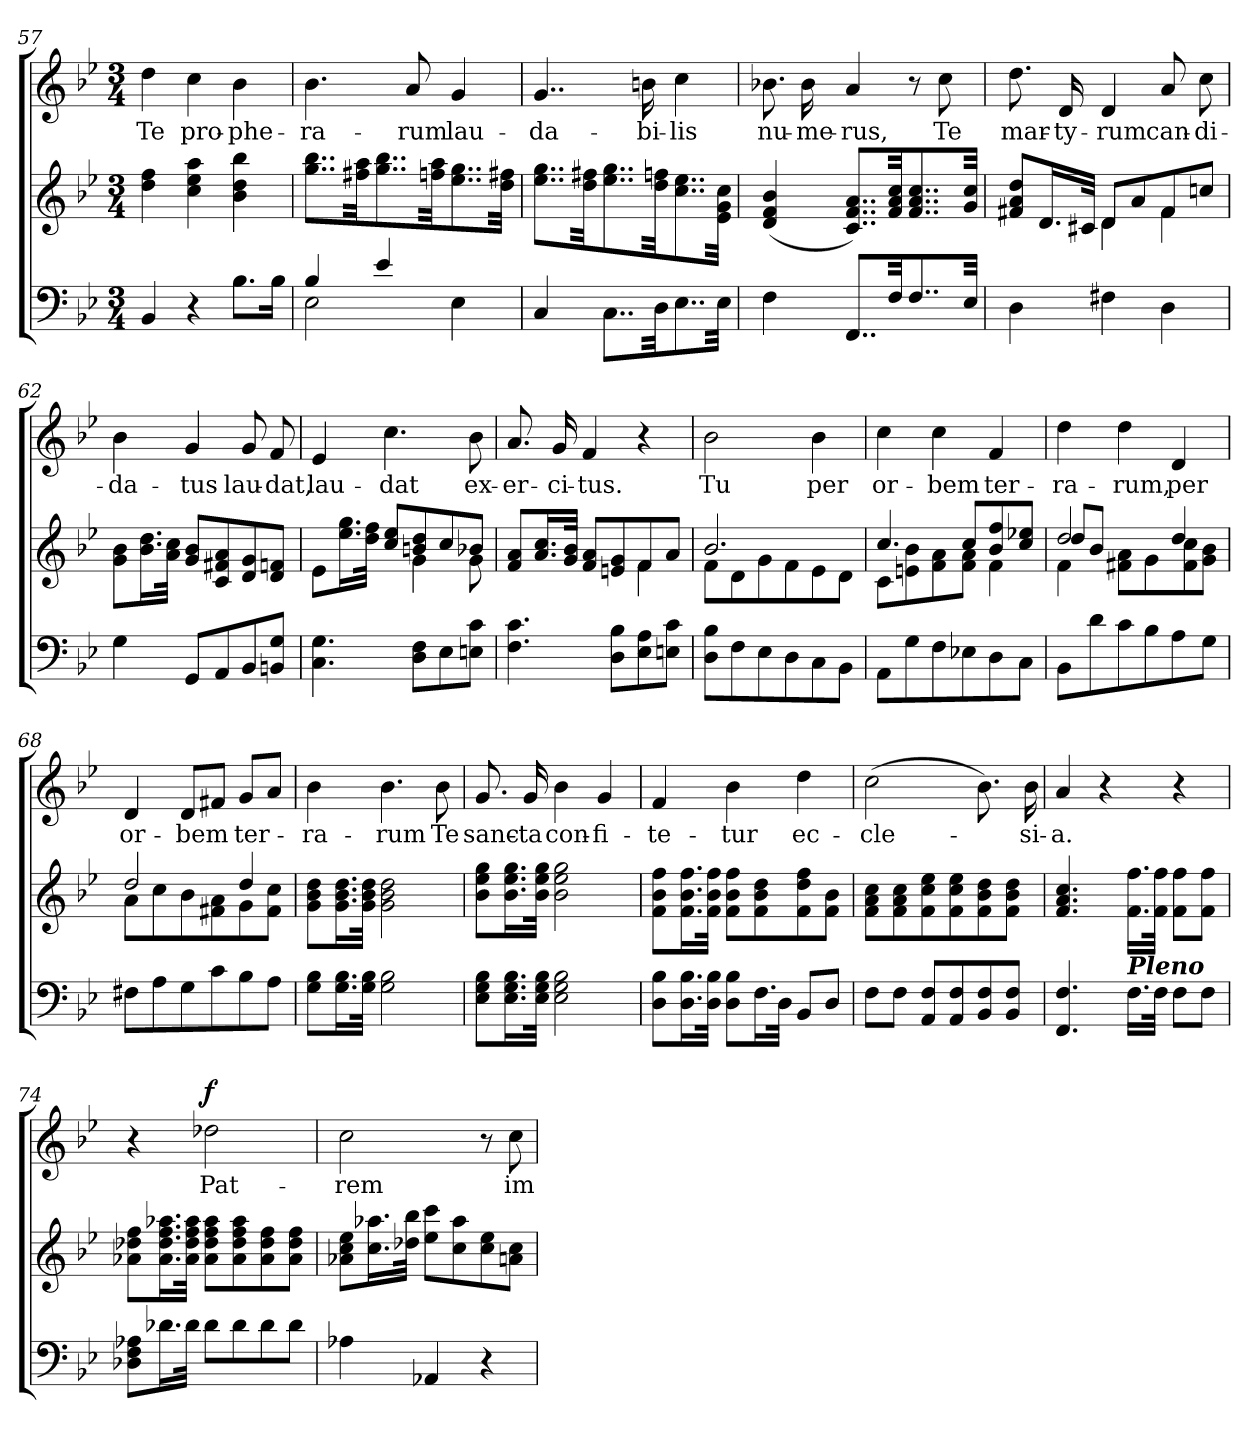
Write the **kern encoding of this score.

**kern	**kern	**kern	**text	**dynam
*part2	*part2	*part1	*part1	*part1
*staff3	*staff2	*staff1	*staff1	*staff1
*clefF4	*clefG2	*clefG2	*	*
*k[b-e-]	*k[b-e-]	*k[b-e-]	*	*
*B-:	*B-:	*B-:	*	*
*M3/4	*M3/4	*M3/4	*	*
=57	=57	=57	=57	=57
!	!	!	!LO:LY:b	!
4BB-/	4dd\ 4ff\	4dd\	Te	.
!	!	!	!LO:LY:b	!
4r	4cc\ 4ee-\ 4aa\	4cc\	pro-	.
!	!	!	!LO:LY:b	!
8.B-\L	4b-\ 4dd\ 4bb-\	4b-\	-phe-	.
16B-\Jk	.	.	.	.
!!LO:PB:g=z
=58	=58	=58	=58	=58
*^	*	*	*	*
!	!	!	!	!LO:LY:b	!
4B-/	2E-\	8..gg\ 8..bb-\L	4.b-\	-ra-	.
.	.	32ff#X\ 32aa\kk	.	.	.
4e-/	.	8..gg\ 8..bb-\	.	.	.
!	!	!	!	!LO:LY:b	!
.	.	.	8a/	-rum	.
.	.	32ffn\ 32aa\kk	.	.	.
!	!	!	!	!LO:LY:b	!
4ryy	4E-\	8..ee-\ 8..gg\	4g/	lau-	.
.	.	32dd\ 32ff#X\Jkk	.	.	.
*v	*v	*	*	*	*
=59	=59	=59	=59	=59
!	!	!	!LO:LY:b	!
4C/	8..ee-\ 8..gg\L	4..g/	-da-	.
.	32dd\ 32ff#X\kk	.	.	.
8..C\L	8..ee-\ 8..gg\	.	.	.
!	!	!	!LO:LY:b	!
.	.	16bn\	-bi-	.
32D\kk	32dd\ 32ffn\kk	.	.	.
!	!	!	!LO:LY:b	!
8..E-\	8..cc\ 8..ee-\	4cc\	-lis	.
32E-\Jkk	32e-\ 32g\ 32cc\Jkk	.	.	.
=60	=60	=60	=60	=60
!	!	!	!LO:LY:b	!
4F\	(<4d/ 4f/ 4b-/	8.b-X\	nu-	.
!	!	!	!LO:LY:b	!
.	.	16b-\	-me-	.
!	!	!	!LO:LY:b	!
8..FF/L	8..c/ 8..f/ 8..a/L)	4a/	-rus,	.
32F/kk	32f/ 32a/ 32cc/kk	.	.	.
8..F/	8..f/ 8..a/ 8..cc/	8r	.	.
!	!	!	!LO:LY:b	!
.	.	8cc\	Te	.
32E-/Jkk	32g/ 32cc/Jkk	.	.	.
=61	=61	=61	=61	=61
*	*^	*	*	*
!	!	!	!	!LO:LY:b	!
4D\	8f#X/ 8a/ 8dd/L	4ryy	8.dd\	mar-	.
.	16.d/L	.	.	.	.
!	!	!	!	!LO:LY:b	!
.	.	.	16d/	-ty-	.
.	32c#X/JJk	.	.	.	.
!	!	!	!	!LO:LY:b	!
4F#X\	8d/L	4d\	4d/	-rum	.
.	8a/	.	.	.	.
!	!	!	!	!LO:LY:b	!
4D\	8f#/	4f#\	8a/	can-	.
!	!	!	!	!LO:LY:b	!
.	8ccn/J	.	8cc\	-di-	.
*	*v	*v	*	*	*
!!LO:LB:g=z
=62	=62	=62	=62	=62
!	!	!	!LO:LY:b	!
4G\	8g\ 8b-\L	4b-\	-da-	.
.	16.b-\ 16.dd\L	.	.	.
.	32a\ 32cc\JJk	.	.	.
!	!	!	!LO:LY:b	!
8GG/L	8g/ 8b-/L	4g/	-tus	.
8AA/	8c/ 8f#X/ 8a/	.	.	.
!	!	!	!LO:LY:b	!
8BB-/	8d/ 8g/	8g/	lau-	.
!	!	!	!LO:LY:b	!
8BBn/ 8G/J	8d/ 8fn/J	8f/	-dat,	.
=63	=63	=63	=63	=63
*	*^	*	*	*
!	!	!	!	!LO:LY:b	!
4.C\ 4.G\	8e-\L	4.ryy	4e-/	lau-	.
.	16.ee-\ 16.gg\L	.	.	.	.
.	32dd\ 32ff\JJk	.	.	.	.
!	!	!	!	!LO:LY:b	!
.	8cc/ 8ee-/L	.	4.cc\	-dat	.
8D\ 8F\L	8bn/ 8dd/	4g\	.	.	.
8E-\	8cc/	.	.	.	.
!	!	!	!	!LO:LY:b	!
8En\ 8c\J	8b-X/J	8g\	8b-\	ex-	.
=64	=64	=64	=64	=64	=64
!	!	!	!	!LO:LY:b	!
4.F\ 4.c\	8f/ 8a/L	2ryy	8.a/	-er-	.
.	16.a/ 16.cc/L	.	.	.	.
!	!	!	!	!LO:LY:b	!
.	.	.	16g/	-ci-	.
.	32g/ 32b-/JJk	.	.	.	.
!	!	!	!	!LO:LY:b	!
.	8f/ 8a/L	.	4f/	-tus.	.
8D\ 8B-\L	8en/ 8g/	.	.	.	.
8E-\ 8A\	8f/	4f\	4r	.	.
8En\ 8c\J	8a/J	.	.	.	.
=65	=65	=65	=65	=65	=65
!	!	!	!	!LO:LY:b	!
8D\ 8B-\L	2.b-/	8f\L	2b-\	Tu	.
8F\	.	8d\	.	.	.
8E-\	.	8g\	.	.	.
8D\	.	8f\	.	.	.
!	!	!	!	!LO:LY:b	!
8C\	.	8e-\	4b-\	per	.
8BB-\J	.	8d\J	.	.	.
=66	=66	=66	=66	=66	=66
!	!	!	!	!LO:LY:b	!
8AA\L	4.cc/	8c\L	4cc\	or-	.
8G\	.	8en\ 8b-\	.	.	.
!	!	!	!	!LO:LY:b	!
8F\	.	8f\ 8a\	4cc\	-bem	.
8E-X\	8cc/L	8f\ 8a\J	.	.	.
!	!	!	!	!LO:LY:b	!
8D\	8b-/ 8ff/	4f\	4f/	ter-	.
8C\J	8cc/ 8ee-X/J	.	.	.	.
!!LO:LB:g=z
=67	=67	=67	=67	=67	=67
*	*	*^	*	*	*
!	!	!	!	!	!LO:LY:b	!
8BB-\L	2dd/	4f\	8dd/L	4dd\	-ra-	.
8d\	.	.	8b-/J	.	.	.
!	!	!	!	!	!LO:LY:b	!
8c\	.	8f#X\ 8a\L	2ryy	4dd\	-rum,	.
8B-\	.	8g\	.	.	.	.
!	!	!	!	!	!LO:LY:b	!
8A\	4dd/	8f#\ 8cc\	.	4d/	per	.
8G\J	.	8g\ 8b-\J	.	.	.	.
*	*	*v	*v	*	*	*
=68	=68	=68	=68	=68	=68
!	!	!	!	!LO:LY:b	!
8F#X\L	2dd/	8a\L	4d/	or-	.
8A\	.	8cc\	.	.	.
!	!	!	!	!LO:LY:b	!
8G\	.	8b-\	8d/L	-bem	.
8c\	.	8f#X\ 8a\	8f#X/J	.	.
!	!	!	!	!LO:LY:b	!
8B-\	4dd/	8g\	8g/L	ter-	.
8A\J	.	8f#\ 8cc\J	8a/J	.	.
=69	=69	=69	=69	=69	=69
!	!	!	!	!LO:LY:b	!
*	*v	*v	*	*	*
8G\ 8B-\L	8g\ 8b-\ 8dd\L	4b-\	-ra-	.
16.G\ 16.B-\L	16.g\ 16.b-\ 16.dd\L	.	.	.
32G\ 32B-\JJk	32g\ 32b-\ 32dd\JJk	.	.	.
!	!	!	!LO:LY:b	!
2G\ 2B-\	2g\ 2b-\ 2dd\	4.b-\	-rum	.
!	!	!	!LO:LY:b	!
.	.	8b-\	Te	.
=70	=70	=70	=70	=70
!	!	!	!LO:LY:b	!
8E-\ 8G\ 8B-\L	8b-\ 8ee-\ 8gg\L	8.g/	sanc-	.
16.E-\ 16.G\ 16.B-\L	16.b-\ 16.ee-\ 16.gg\L	.	.	.
!	!	!	!LO:LY:b	!
.	.	16g/	-ta	.
32E-\ 32G\ 32B-\JJk	32b-\ 32ee-\ 32gg\JJk	.	.	.
!	!	!	!LO:LY:b	!
2E-\ 2G\ 2B-\	2b-\ 2ee-\ 2gg\	4b-\	con-	.
!	!	!	!LO:LY:b	!
.	.	4g/	-fi-	.
=71	=71	=71	=71	=71
!	!	!	!LO:LY:b	!
8D\ 8B-\L	8f\ 8b-\ 8ff\L	4f/	-te-	.
16.D\ 16.B-\L	16.f\ 16.b-\ 16.ff\L	.	.	.
32D\ 32B-\JJk	32f\ 32b-\ 32ff\JJk	.	.	.
!	!	!	!LO:LY:b	!
8D\ 8B-\L	8f\ 8b-\ 8ff\L	4b-\	-tur	.
16.F\L	8f\ 8b-\ 8dd\	.	.	.
32D\JJk	.	.	.	.
!	!	!	!LO:LY:b	!
8BB-/L	8f\ 8dd\ 8ff\	4dd\	ec-	.
8D/J	8f\ 8b-\J	.	.	.
!!LO:LB:g=z
=72	=72	=72	=72	=72
!	!	!	!LO:LY:b	!
8F\L	8f\ 8a\ 8cc\L	(>2cc\	-cle-	.
8F\J	8f\ 8a\ 8cc\	.	.	.
8AA/ 8F/L	8f\ 8cc\ 8ee-\	.	.	.
8AA/ 8F/	8f\ 8cc\ 8ee-\	.	.	.
8BB-/ 8F/	8f\ 8b-\ 8dd\	8.b-\)	.	.
8BB-/ 8F/J	8f\ 8b-\ 8dd\J	.	.	.
!	!	!	!LO:LY:b	!
.	.	16b-\	-si-	.
=73	=73	=73	=73	=73
!	!	!	!LO:LY:b	!
4.FF/ 4.F/	4.f/ 4.a/ 4.cc/	4a/	-a.	.
.	.	4r	.	.
!	!LO:TX:b:Bi:t=Pleno	!	!	!
16.F\LL	16.f\ 16.ff\LL	.	.	.
32F\JJk	32f\ 32ff\JJk	.	.	.
8F\L	8f\ 8ff\L	4r	.	.
8F\J	8f\ 8ff\J	.	.	.
=74	=74	=74	=74	=74
8D-X\ 8F\ 8A-X\L	8a-X\ 8dd-X\ 8ff\L	4r	.	.
16.d-X\L	16.a-\ 16.dd-\ 16.ff\ 16.aa-X\L	.	.	.
32d-\JJk	32a-\ 32dd-\ 32ff\ 32aa-\JJk	.	.	.
!	!	!	!LO:LY:b	!LO:DY:a
8d-\L	8a-\ 8dd-\ 8ff\ 8aa-\L	2dd-X\	Pat-	f
8d-\	8a-\ 8dd-\ 8ff\ 8aa-\	.	.	.
8d-\	8a-\ 8dd-\ 8ff\	.	.	.
8d-\J	8a-\ 8dd-\ 8ff\J	.	.	.
=75	=75	=75	=75	=75
!	!	!	!LO:LY:b	!
4A-X\	8a-X\ 8cc\ 8ee-\L	2cc\	-rem	.
.	16.cc\ 16.aa-X\L	.	.	.
.	32dd-X\ 32bb-\JJk	.	.	.
4AA-X/	8ee-\ 8ccc\L	.	.	.
.	8cc\ 8aa-\	.	.	.
4r	8cc\ 8ee-\	8r	.	.
!	!	!	!LO:LY:b	!
.	8an\ 8cc\J	8cc\	im-	.
=	=	=	=	=
*-	*-	*-	*-	*-
